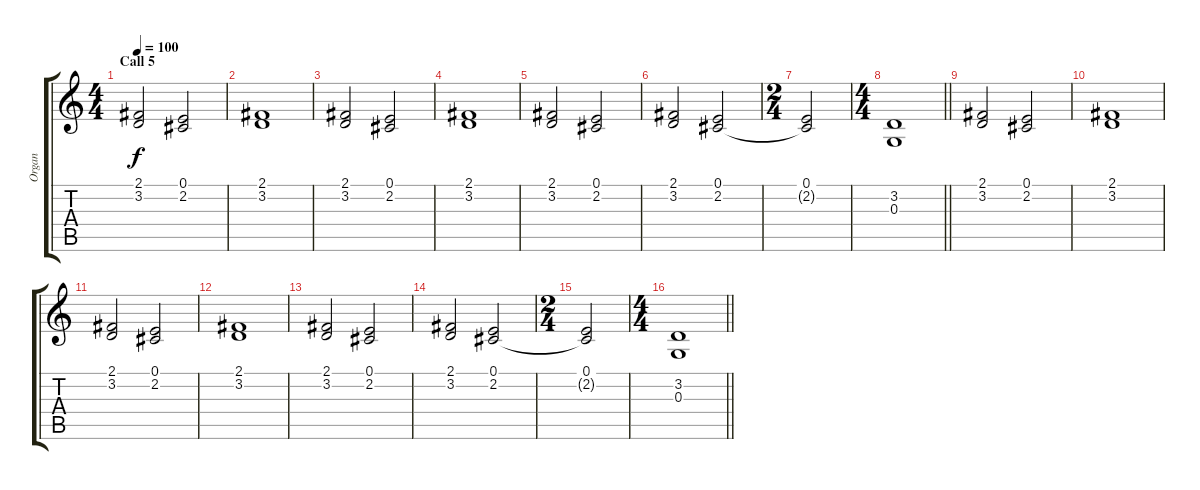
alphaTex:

\track ("Organ" "Organ") {instrument percussiveorgan}
\staff {score tabs}
\tuning (E4 B3 G3 D3 A2 E2) {hide}
\ts (4 4)
\section ("" "Call 5")
\tempo 100
\clef g2
\ks c
(2.1 3.2).2{dy f} (0.1 2.2).2 |
(2.1 3.2).1 |
(2.1 3.2).2 (0.1 2.2).2 |
(2.1 3.2).1 |
(2.1 3.2).2 (0.1 2.2).2 |
(2.1 3.2).2 (0.1 2.2).2 |
\ts (2 4)
(0.1 2.2{t}).2 |
\ts (4 4)
\barLineRight lightlight
(3.2 0.3).1 |
(2.1 3.2).2 (0.1 2.2).2 |
(2.1 3.2).1 |
(2.1 3.2).2 (0.1 2.2).2 |
(2.1 3.2).1 |
(2.1 3.2).2 (0.1 2.2).2 |
(2.1 3.2).2 (0.1 2.2).2 |
\ts (2 4)
(0.1 2.2{t}).2 |
\ts (4 4)
\barLineRight lightlight
(3.2 0.3).1
